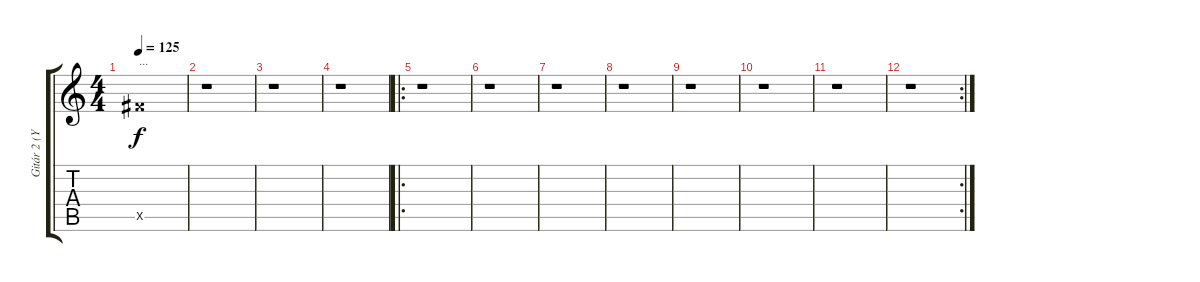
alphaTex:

\track ("Gitár 2 (Yngwie Mamsteen)" "Gitár 2 (Y") {instrument distortionguitar}
\staff {score tabs}
\tuning (Eb4 Bb3 Gb3 Db3 Ab2 Eb2) {hide}
\ts (4 4)
\tempo 125
\clef g2
\ks c
10.5{x}.1{txt "..." dy f} |
r.1 |
r.1 |
r.1 |
\ro
r.1 |
r.1 |
r.1 |
r.1 |
r.1 |
r.1 |
r.1 |
\rc 2
r.1
